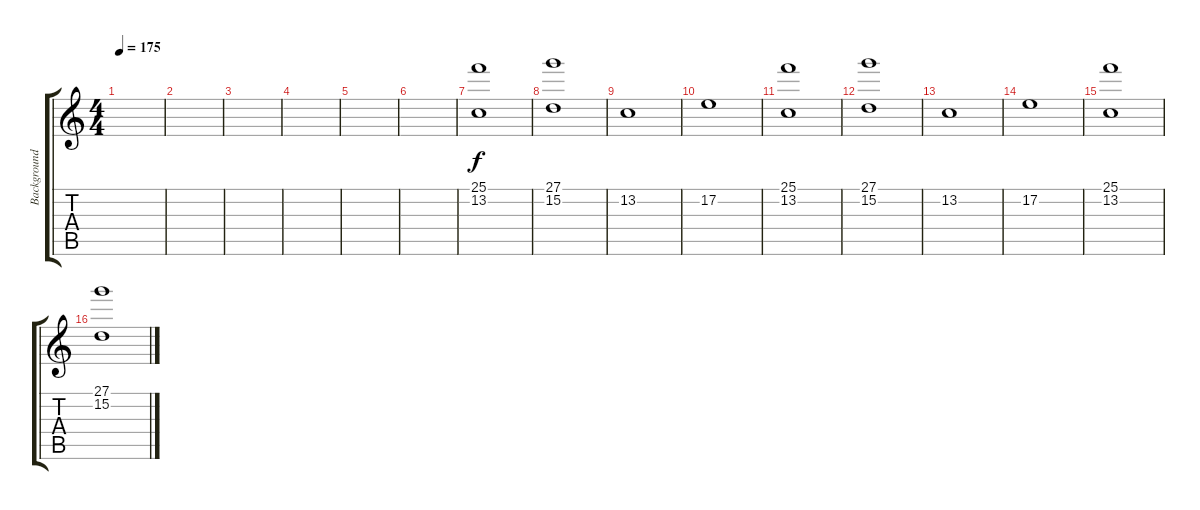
\track ("Background" "Background") {instrument stringensemble1}
\staff {score tabs}
\tuning (E4 B3 G3 D3 A2 E2) {hide}
\ts (4 4)
\tempo 175
\clef g2
\ks c
|
|
|
|
|
|
(25.1 13.2).1 |
(27.1 15.2).1 |
13.2.1 |
17.2.1 |
(25.1 13.2).1 |
(27.1 15.2).1 |
13.2.1 |
17.2.1 |
(25.1 13.2).1 |
(27.1 15.2).1
